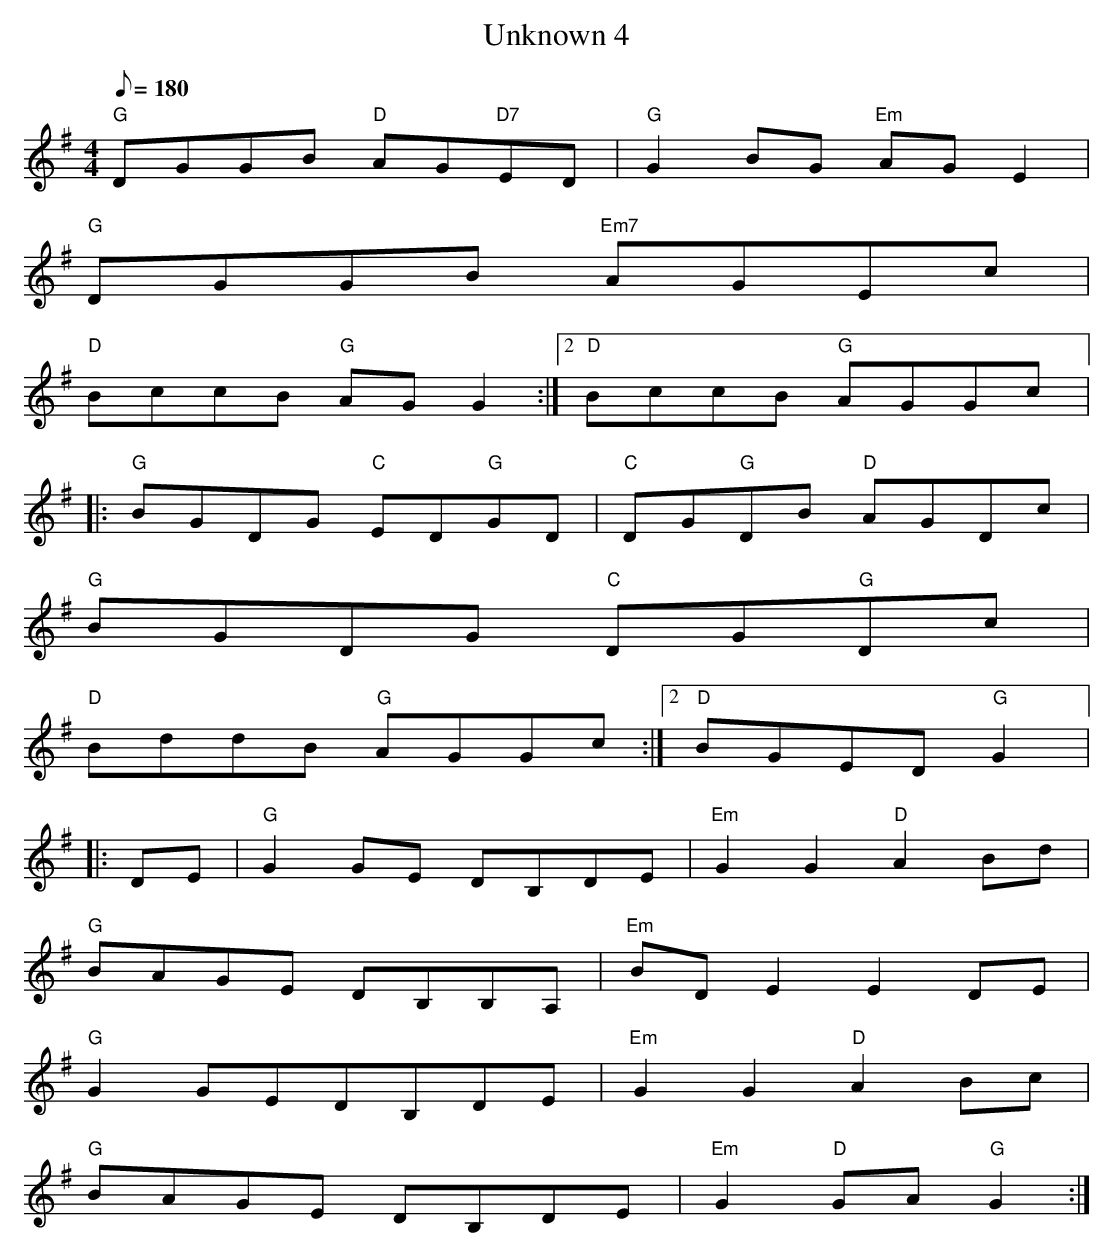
X:1
T:Unknown 4
M:4/4
L:1/8
Q:180
K:G
"G"D-GG-B "D"AG"D7"ED|"G"G2B-G "Em"AG-E2|
"G"D-GG-B "Em7"AGEc|
1 "D"B-cc-B "G"A-GG2:|2 "D"B-cc-B "G"A-GGc|:
"G"BGDG "C"ED"G"GD|"C"DG"G"DB "D"AGDc|
"G"BGDG "C"DG"G"Dc|
1 "D"B-dd-B "G"AGGc:|2 "D"BGED "G"G2|:
DE|"G"G2GE DB,DE|"Em"G2G2 "D"A2Bd|
"G"BAGE DB,B,A,|"Em"BDE2E2DE|
"G"G2GEDB,DE|"Em"G2G2 "D"A2Bc|
"G"BAGE DB,DE|"Em"G2  "D"GA "G"G2:|
